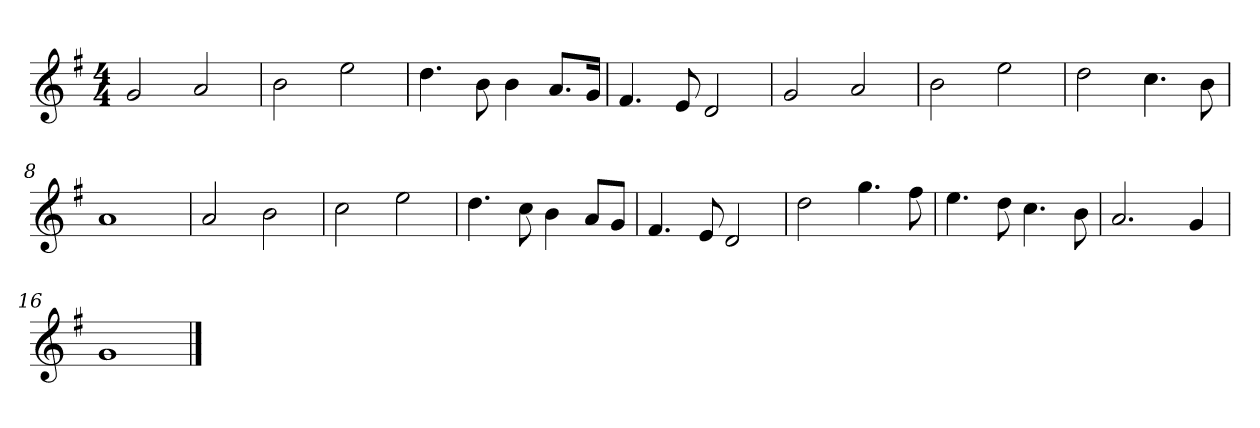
**kern
*part1
*staff1
*k[f#]
*M4/4
*MM120
=1
2g
2a
=2
2b
2ee
=3
4.dd
8b
4b
8.aL
16gJk
=4
4.f#
8e
2d
=5
2g
2a
=6
2b
2ee
=7
2dd
4.cc
8b
=8
1a
=9
2a
2b
=10
2cc
2ee
=11
4.dd
8cc
4b
8aL
8gJ
=12
4.f#
8e
2d
=13
2dd
4.gg
8ff#
=14
4.ee
8dd
4.cc
8b
=15
2.a
4g
=16
1g
==
*-
